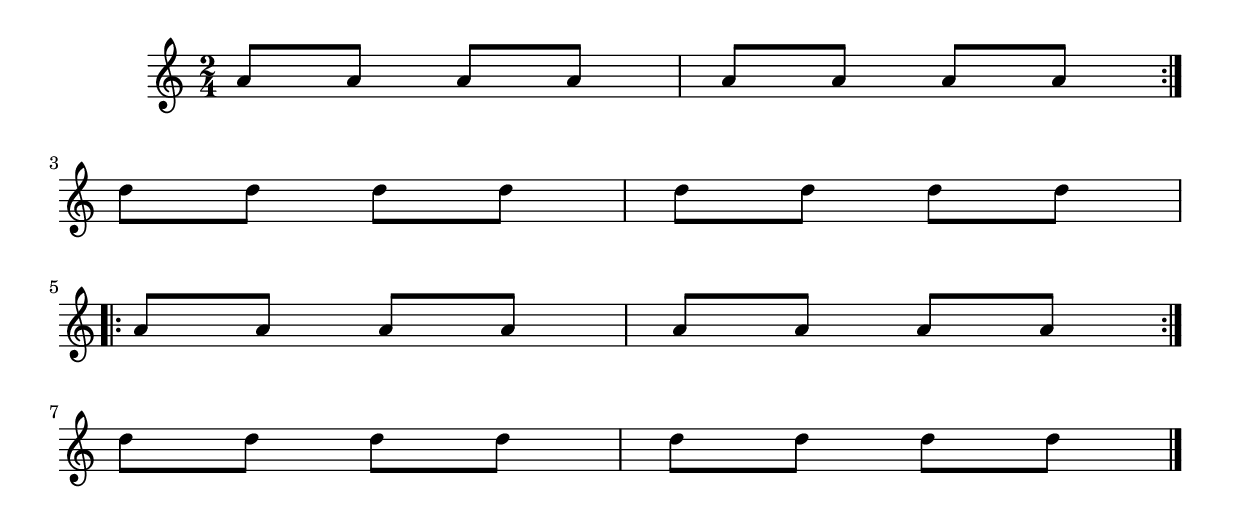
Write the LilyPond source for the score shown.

\version "2.19.46"

% BarExample.ly 
%\version "2.19.48"

example = {   \time 2/4
              \relative c''{
                             \repeat volta 2 { a8 a8 a8 a8 | a8 a8 a8 a8 | \break  }  
                                             d8 d8 d8 d8 |  d8 d8 d8 d8 |  \break
                             \repeat volta 2 { a8 a8 a8 a8 | a8 a8 a8 a8 | \break } 
                                               d8 d8 d8 d8 | d8 d8 d8 d8 |  \bar "|." }
}
 

\score   {
	\new Staff   \example
}   
